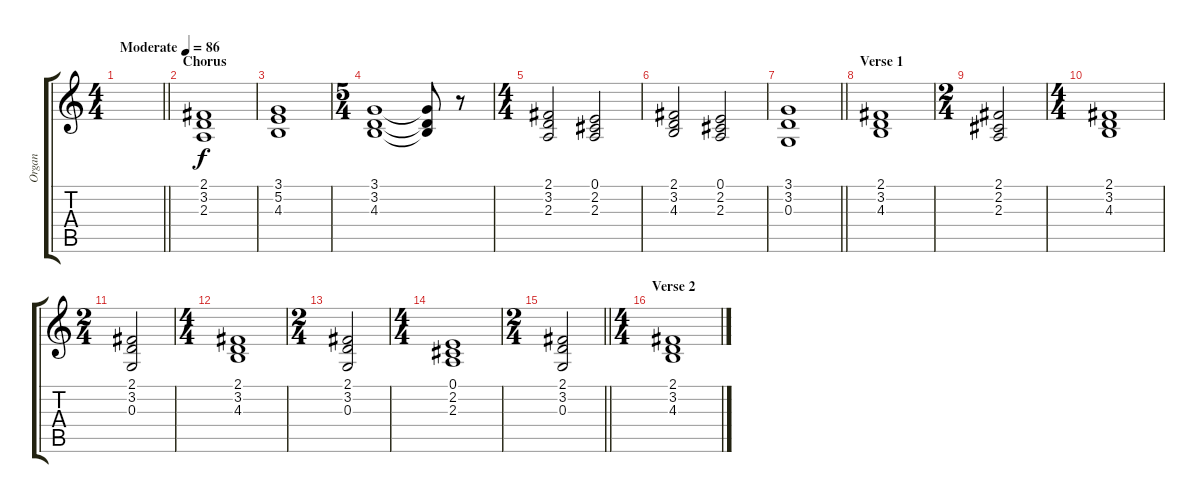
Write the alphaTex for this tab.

\track ("Organ" "Organ") {instrument percussiveorgan}
\staff {score tabs}
\tuning (E4 B3 G3 D3 A2 E2) {hide}
\ts (4 4)
\tempo (86 "Moderate")
\clef g2
\barLineRight lightlight
\ks c
|
\section ("" "Chorus")
(2.1 3.2 2.3).1 |
(3.1 5.2 4.3).1 |
\ts (5 4)
(3.1 3.2 4.3).1 (3.1{t} 3.2{t} 4.3{t}).8 r.8 |
\ts (4 4)
(2.1 3.2 2.3).2 (0.1 2.2 2.3).2 |
(2.1 3.2 4.3).2 (0.1 2.2 2.3).2 |
\barLineRight lightlight
(3.1 3.2 0.3).1 |
\section ("" "Verse 1")
(2.1 3.2 4.3).1 |
\ts (2 4)
(2.1 2.2 2.3).2 |
\ts (4 4)
(2.1 3.2 4.3).1 |
\ts (2 4)
(2.1 3.2 0.3).2 |
\ts (4 4)
(2.1 3.2 4.3).1 |
\ts (2 4)
(2.1 3.2 0.3).2 |
\ts (4 4)
(0.1 2.2 2.3).1 |
\ts (2 4)
\barLineRight lightlight
(2.1 3.2 0.3).2 |
\ts (4 4)
\section ("" "Verse 2")
(2.1 3.2 4.3).1
